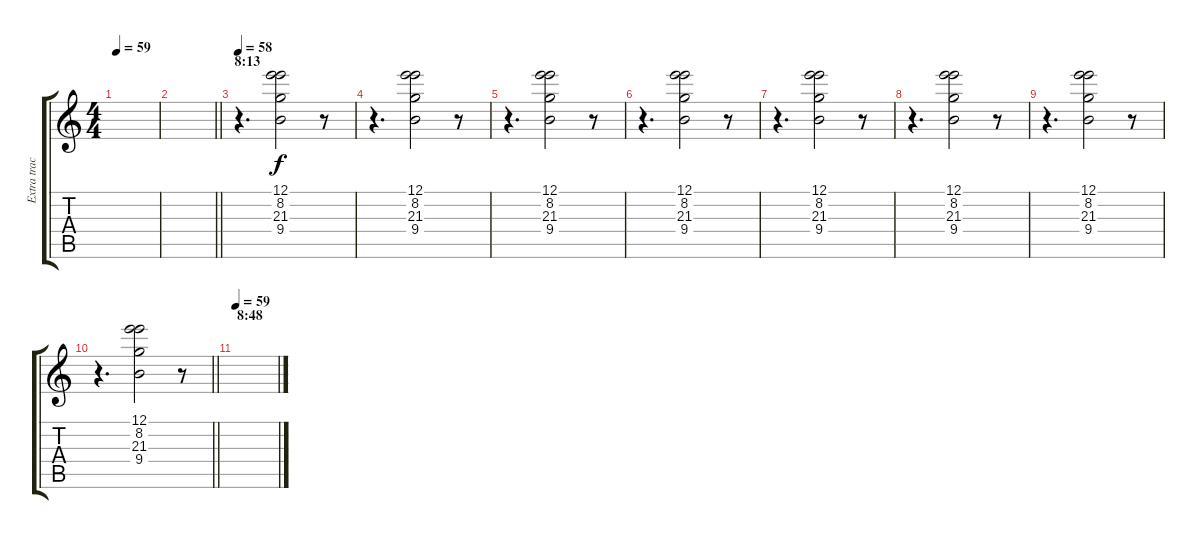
\track ("Extra track" "Extra trac") {instrument acousticguitarsteel}
\staff {score tabs}
\tuning (E4 B3 G3 D3 A2 E2) {hide}
\ts (4 4)
\tempo 59
\clef g2
\ks c
|
\barLineRight lightlight
|
\section ("" "8:13")
\tempo 58
r.4{d} (12.1 8.2 21.3 9.4).2{dy f} r.8 |
r.4{d} (12.1 8.2 21.3 9.4).2 r.8 |
r.4{d} (12.1 8.2 21.3 9.4).2 r.8 |
r.4{d} (12.1 8.2 21.3 9.4).2 r.8 |
r.4{d} (12.1 8.2 21.3 9.4).2 r.8 |
r.4{d} (12.1 8.2 21.3 9.4).2 r.8 |
r.4{d} (12.1 8.2 21.3 9.4).2 r.8 |
\barLineRight lightlight
r.4{d} (12.1 8.2 21.3 9.4).2 r.8 |
\section ("" "8:48")
\tempo 59
